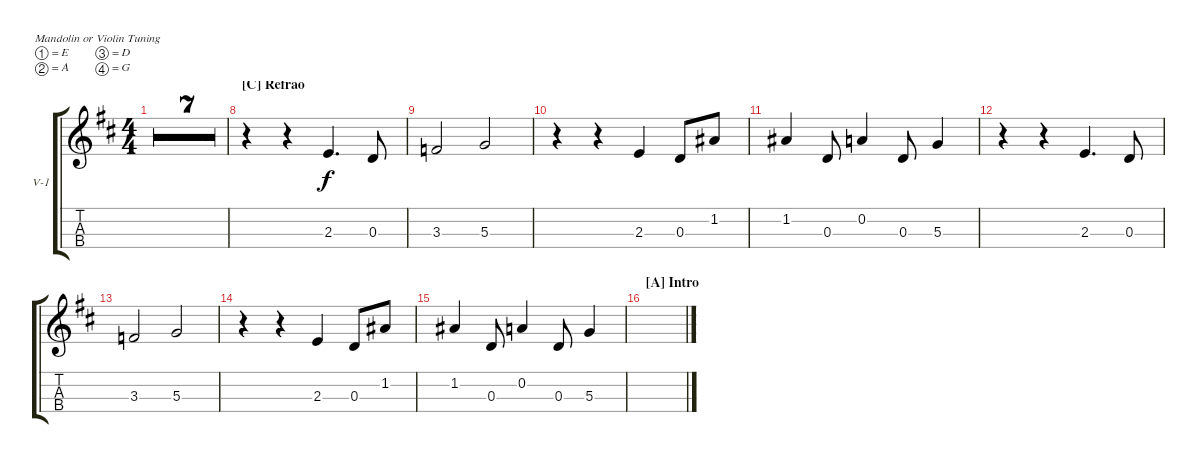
\defaultSystemsLayout 4
\bracketExtendMode groupsimilarinstruments
\firstSystemTrackNameOrientation horizontal
\otherSystemsTrackNameOrientation horizontal
\track ("Violino" "V-1") {multiBarRest instrument violin}
\staff {score tabs}
\tuning (E5 A4 D4 G3)
\ts (4 4)
\tempo 75
\clef g2
\ks d
|
|
|
|
|
|
|
\section ("C" "Refrão")
r.4 r.4 2.3.4{d} 0.3.8 |
3.3.2 5.3.2 |
r.4 r.4 2.3.4 0.3.8 1.2.8 |
1.2.4 0.3.8 0.2.4 0.3.8 5.3.4 |
r.4 r.4 2.3.4{d} 0.3.8 |
3.3.2 5.3.2 |
r.4 r.4 2.3.4 0.3.8 1.2.8 |
1.2.4 0.3.8 0.2.4 0.3.8 5.3.4 |
\section ("A" "Intro")
